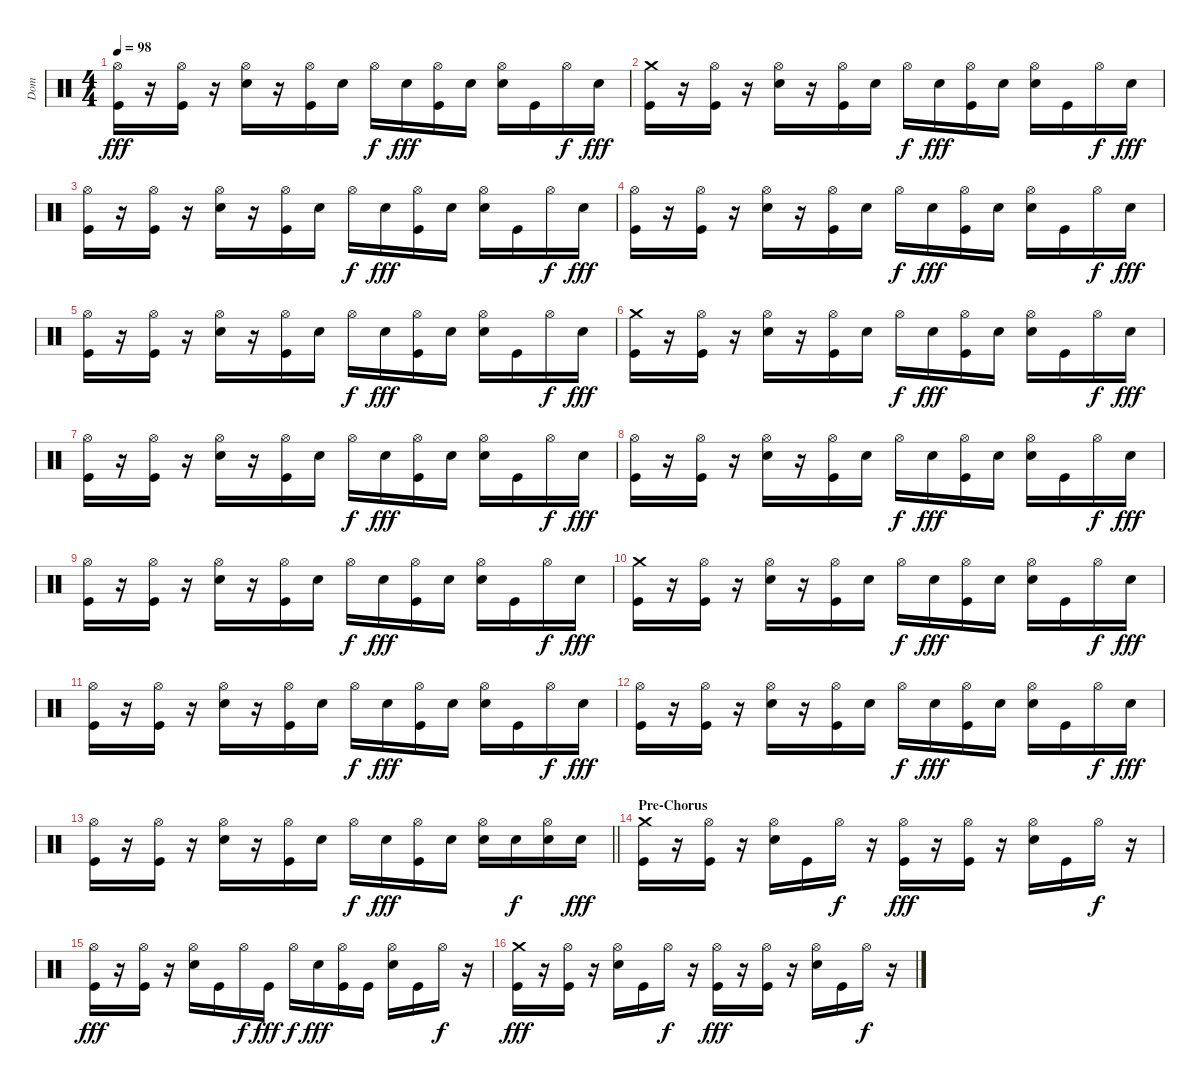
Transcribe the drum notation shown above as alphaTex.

\track ("Dom" "Dom") {instrument percussion}
\staff {score}
\articulation defaults
\ts (4 4)
\tempo 98
\clef neutral
\ks c
("Hi-Hat (open)" "Kick (hit)").16{dy fff} r.16 ("Hi-Hat (open)" "Kick (hit)").16 r.16 ("Hi-Hat (open)" "Electric Snare (hit)").16 r.16 ("Hi-Hat (open)" "Kick (hit)").16 "Electric Snare (hit)".16 "Hi-Hat (open)".16{dy f} "Electric Snare (hit)".16{dy fff} ("Hi-Hat (open)" "Kick (hit)").16 "Electric Snare (hit)".16 ("Hi-Hat (open)" "Electric Snare (hit)").16 "Kick (hit)".16 "Hi-Hat (open)".16{dy f} "Electric Snare (hit)".16{dy fff} |
("Crash medium (hit)" "Kick (hit)").16 r.16 ("Hi-Hat (open)" "Kick (hit)").16 r.16 ("Hi-Hat (open)" "Electric Snare (hit)").16 r.16 ("Hi-Hat (open)" "Kick (hit)").16 "Electric Snare (hit)".16 "Hi-Hat (open)".16{dy f} "Electric Snare (hit)".16{dy fff} ("Hi-Hat (open)" "Kick (hit)").16 "Electric Snare (hit)".16 ("Hi-Hat (open)" "Electric Snare (hit)").16 "Kick (hit)".16 "Hi-Hat (open)".16{dy f} "Electric Snare (hit)".16{dy fff} |
("Hi-Hat (open)" "Kick (hit)").16 r.16 ("Hi-Hat (open)" "Kick (hit)").16 r.16 ("Hi-Hat (open)" "Electric Snare (hit)").16 r.16 ("Hi-Hat (open)" "Kick (hit)").16 "Electric Snare (hit)".16 "Hi-Hat (open)".16{dy f} "Electric Snare (hit)".16{dy fff} ("Hi-Hat (open)" "Kick (hit)").16 "Electric Snare (hit)".16 ("Hi-Hat (open)" "Electric Snare (hit)").16 "Kick (hit)".16 "Hi-Hat (open)".16{dy f} "Electric Snare (hit)".16{dy fff} |
("Hi-Hat (open)" "Kick (hit)").16 r.16 ("Hi-Hat (open)" "Kick (hit)").16 r.16 ("Hi-Hat (open)" "Electric Snare (hit)").16 r.16 ("Hi-Hat (open)" "Kick (hit)").16 "Electric Snare (hit)".16 "Hi-Hat (open)".16{dy f} "Electric Snare (hit)".16{dy fff} ("Hi-Hat (open)" "Kick (hit)").16 "Electric Snare (hit)".16 ("Hi-Hat (open)" "Electric Snare (hit)").16 "Kick (hit)".16 "Hi-Hat (open)".16{dy f} "Electric Snare (hit)".16{dy fff} |
("Hi-Hat (open)" "Kick (hit)").16 r.16 ("Hi-Hat (open)" "Kick (hit)").16 r.16 ("Hi-Hat (open)" "Electric Snare (hit)").16 r.16 ("Hi-Hat (open)" "Kick (hit)").16 "Electric Snare (hit)".16 "Hi-Hat (open)".16{dy f} "Electric Snare (hit)".16{dy fff} ("Hi-Hat (open)" "Kick (hit)").16 "Electric Snare (hit)".16 ("Hi-Hat (open)" "Electric Snare (hit)").16 "Kick (hit)".16 "Hi-Hat (open)".16{dy f} "Electric Snare (hit)".16{dy fff} |
("Crash medium (hit)" "Kick (hit)").16 r.16 ("Hi-Hat (open)" "Kick (hit)").16 r.16 ("Hi-Hat (open)" "Electric Snare (hit)").16 r.16 ("Hi-Hat (open)" "Kick (hit)").16 "Electric Snare (hit)".16 "Hi-Hat (open)".16{dy f} "Electric Snare (hit)".16{dy fff} ("Hi-Hat (open)" "Kick (hit)").16 "Electric Snare (hit)".16 ("Hi-Hat (open)" "Electric Snare (hit)").16 "Kick (hit)".16 "Hi-Hat (open)".16{dy f} "Electric Snare (hit)".16{dy fff} |
("Hi-Hat (open)" "Kick (hit)").16 r.16 ("Hi-Hat (open)" "Kick (hit)").16 r.16 ("Hi-Hat (open)" "Electric Snare (hit)").16 r.16 ("Hi-Hat (open)" "Kick (hit)").16 "Electric Snare (hit)".16 "Hi-Hat (open)".16{dy f} "Electric Snare (hit)".16{dy fff} ("Hi-Hat (open)" "Kick (hit)").16 "Electric Snare (hit)".16 ("Hi-Hat (open)" "Electric Snare (hit)").16 "Kick (hit)".16 "Hi-Hat (open)".16{dy f} "Electric Snare (hit)".16{dy fff} |
("Hi-Hat (open)" "Kick (hit)").16 r.16 ("Hi-Hat (open)" "Kick (hit)").16 r.16 ("Hi-Hat (open)" "Electric Snare (hit)").16 r.16 ("Hi-Hat (open)" "Kick (hit)").16 "Electric Snare (hit)".16 "Hi-Hat (open)".16{dy f} "Electric Snare (hit)".16{dy fff} ("Hi-Hat (open)" "Kick (hit)").16 "Electric Snare (hit)".16 ("Hi-Hat (open)" "Electric Snare (hit)").16 "Kick (hit)".16 "Hi-Hat (open)".16{dy f} "Electric Snare (hit)".16{dy fff} |
("Hi-Hat (open)" "Kick (hit)").16 r.16 ("Hi-Hat (open)" "Kick (hit)").16 r.16 ("Hi-Hat (open)" "Electric Snare (hit)").16 r.16 ("Hi-Hat (open)" "Kick (hit)").16 "Electric Snare (hit)".16 "Hi-Hat (open)".16{dy f} "Electric Snare (hit)".16{dy fff} ("Hi-Hat (open)" "Kick (hit)").16 "Electric Snare (hit)".16 ("Hi-Hat (open)" "Electric Snare (hit)").16 "Kick (hit)".16 "Hi-Hat (open)".16{dy f} "Electric Snare (hit)".16{dy fff} |
("Crash medium (hit)" "Kick (hit)").16 r.16 ("Hi-Hat (open)" "Kick (hit)").16 r.16 ("Hi-Hat (open)" "Electric Snare (hit)").16 r.16 ("Hi-Hat (open)" "Kick (hit)").16 "Electric Snare (hit)".16 "Hi-Hat (open)".16{dy f} "Electric Snare (hit)".16{dy fff} ("Hi-Hat (open)" "Kick (hit)").16 "Electric Snare (hit)".16 ("Hi-Hat (open)" "Electric Snare (hit)").16 "Kick (hit)".16 "Hi-Hat (open)".16{dy f} "Electric Snare (hit)".16{dy fff} |
("Hi-Hat (open)" "Kick (hit)").16 r.16 ("Hi-Hat (open)" "Kick (hit)").16 r.16 ("Hi-Hat (open)" "Electric Snare (hit)").16 r.16 ("Hi-Hat (open)" "Kick (hit)").16 "Electric Snare (hit)".16 "Hi-Hat (open)".16{dy f} "Electric Snare (hit)".16{dy fff} ("Hi-Hat (open)" "Kick (hit)").16 "Electric Snare (hit)".16 ("Hi-Hat (open)" "Electric Snare (hit)").16 "Kick (hit)".16 "Hi-Hat (open)".16{dy f} "Electric Snare (hit)".16{dy fff} |
("Hi-Hat (open)" "Kick (hit)").16 r.16 ("Hi-Hat (open)" "Kick (hit)").16 r.16 ("Hi-Hat (open)" "Electric Snare (hit)").16 r.16 ("Hi-Hat (open)" "Kick (hit)").16 "Electric Snare (hit)".16 "Hi-Hat (open)".16{dy f} "Electric Snare (hit)".16{dy fff} ("Hi-Hat (open)" "Kick (hit)").16 "Electric Snare (hit)".16 ("Hi-Hat (open)" "Electric Snare (hit)").16 "Kick (hit)".16 "Hi-Hat (open)".16{dy f} "Electric Snare (hit)".16{dy fff} |
\barLineRight lightlight
("Hi-Hat (open)" "Kick (hit)").16 r.16 ("Hi-Hat (open)" "Kick (hit)").16 r.16 ("Hi-Hat (open)" "Electric Snare (hit)").16 r.16 ("Hi-Hat (open)" "Kick (hit)").16 "Electric Snare (hit)".16 "Hi-Hat (open)".16{dy f} "Electric Snare (hit)".16{dy fff} ("Hi-Hat (open)" "Kick (hit)").16 "Electric Snare (hit)".16 ("Hi-Hat (open)" "Electric Snare (hit)").16 "Electric Snare (hit)".16{dy f} ("Hi-Hat (open)" "Electric Snare (hit)").16 "Electric Snare (hit)".16{dy fff} |
\section ("" "Pre-Chorus")
("Crash medium (hit)" "Kick (hit)").16 r.16 ("Hi-Hat (open)" "Kick (hit)").16 r.16 ("Hi-Hat (open)" "Electric Snare (hit)").16 "Kick (hit)".16 "Hi-Hat (open)".16{dy f} r.16 ("Hi-Hat (open)" "Kick (hit)").16{dy fff} r.16 ("Hi-Hat (open)" "Kick (hit)").16 r.16 ("Hi-Hat (open)" "Electric Snare (hit)").16 "Kick (hit)".16 "Hi-Hat (open)".16{dy f} r.16 |
("Hi-Hat (open)" "Kick (hit)").16{dy fff} r.16 ("Hi-Hat (open)" "Kick (hit)").16 r.16 ("Hi-Hat (open)" "Electric Snare (hit)").16 "Kick (hit)".16 "Hi-Hat (open)".16{dy f} "Kick (hit)".16{dy fff} "Hi-Hat (open)".16{dy f} "Electric Snare (hit)".16{dy fff} ("Hi-Hat (open)" "Kick (hit)").16 "Kick (hit)".16 ("Hi-Hat (open)" "Electric Snare (hit)").16 "Kick (hit)".16 "Hi-Hat (open)".16{dy f} r.16 |
("Crash medium (hit)" "Kick (hit)").16{dy fff} r.16 ("Hi-Hat (open)" "Kick (hit)").16 r.16 ("Hi-Hat (open)" "Electric Snare (hit)").16 "Kick (hit)".16 "Hi-Hat (open)".16{dy f} r.16 ("Hi-Hat (open)" "Kick (hit)").16{dy fff} r.16 ("Hi-Hat (open)" "Kick (hit)").16 r.16 ("Hi-Hat (open)" "Electric Snare (hit)").16 "Kick (hit)".16 "Hi-Hat (open)".16{dy f} r.16
